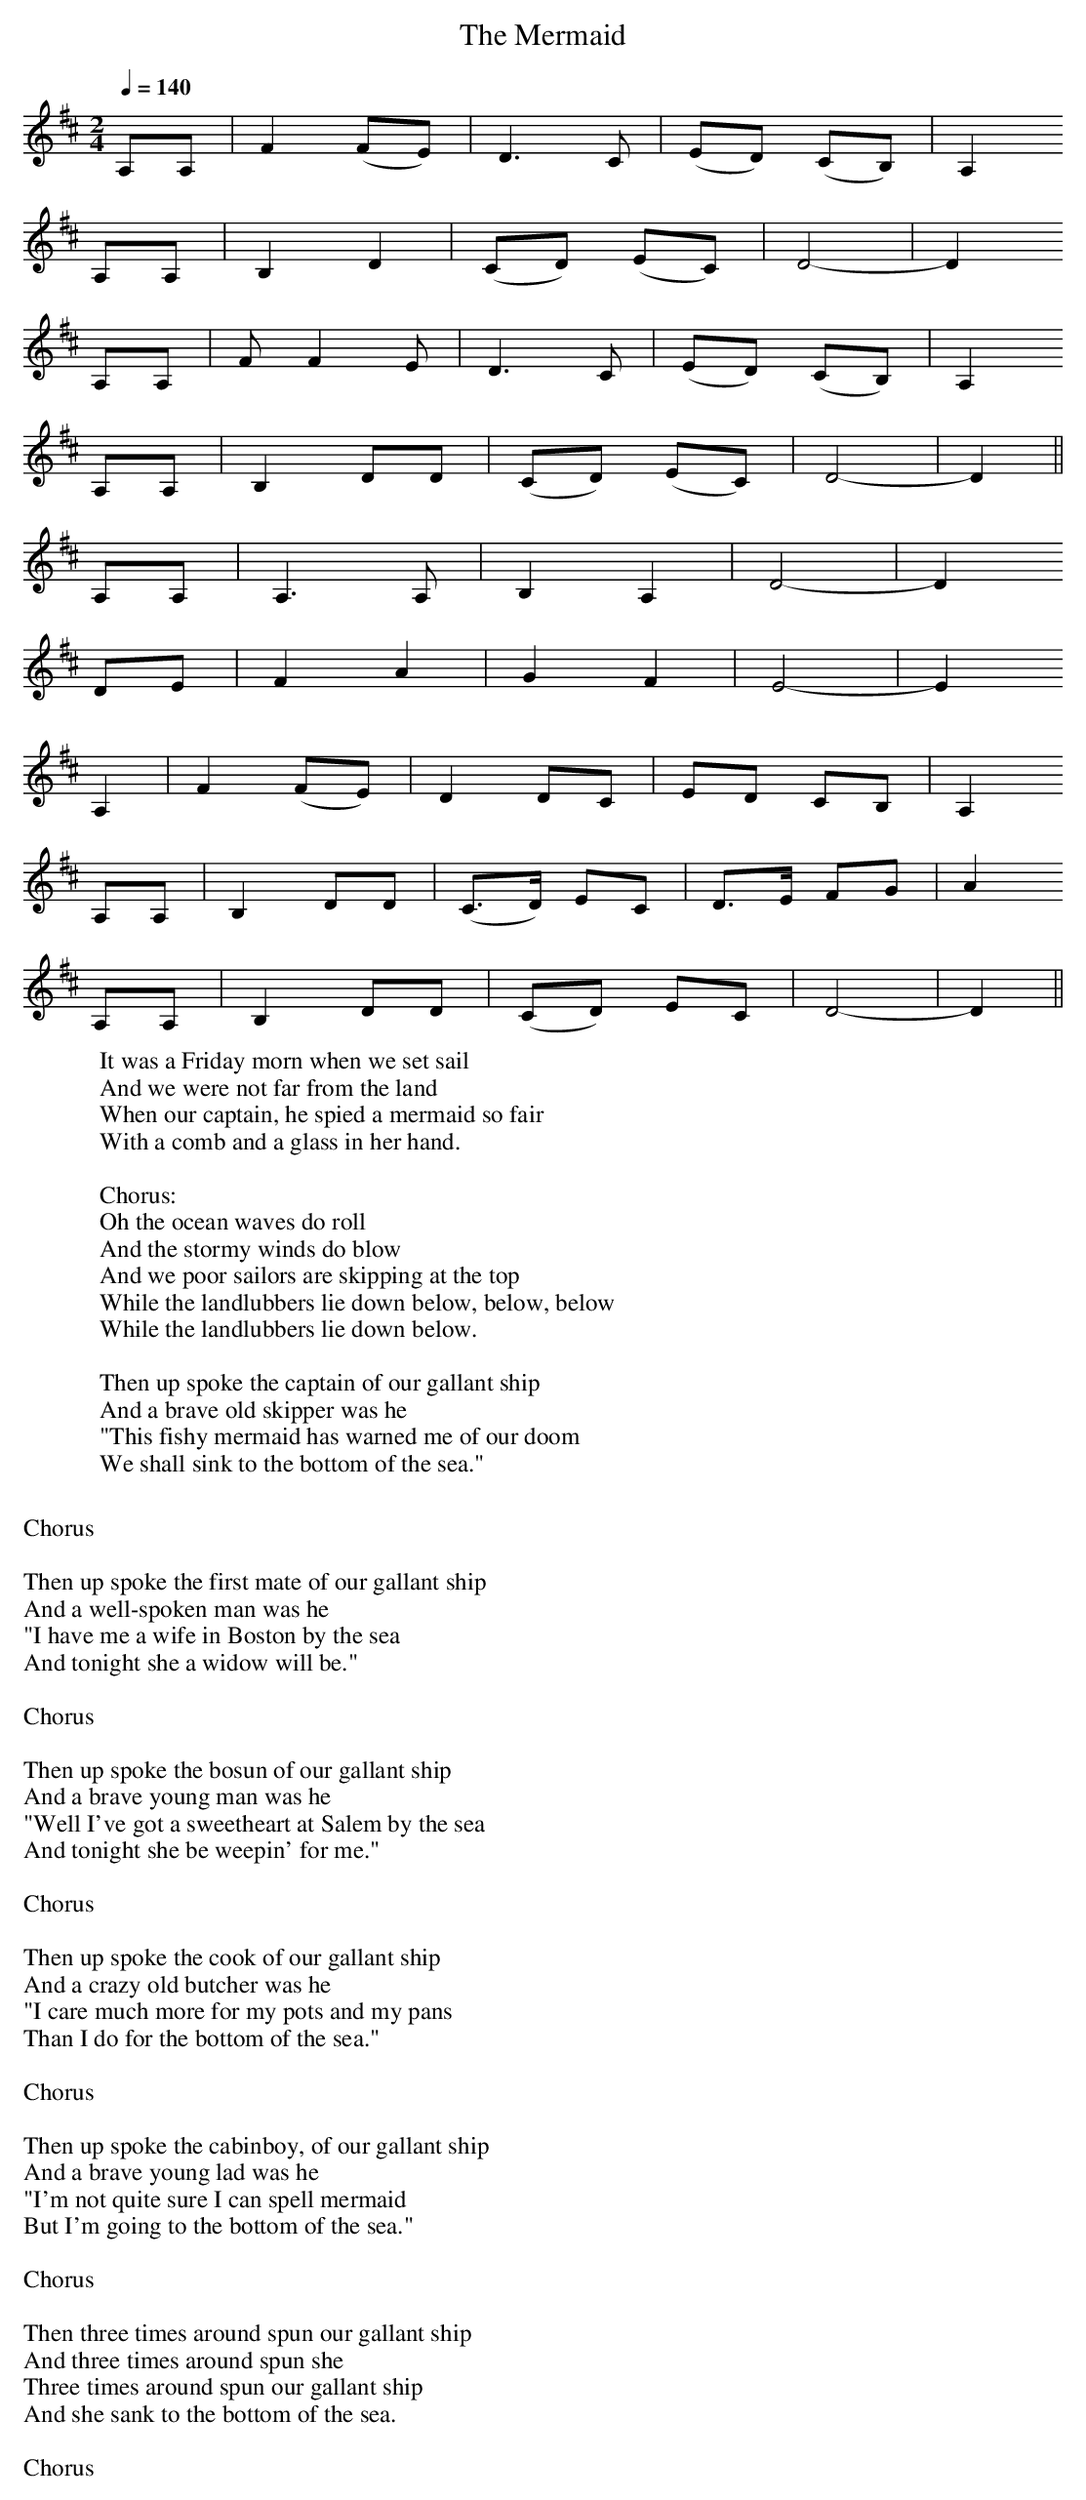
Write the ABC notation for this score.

X:1
T:Mermaid, The
M:2/4
L:1/8
Q:1/4=140
K:D
A,A, | F2 (FE) | D3 C | (ED) (CB,) | A,2
A,A, | B,2 D2 | (CD) (EC) | D4- | D2
A,A, | F F2 E | D3 C | (ED) (CB,) | A,2
A,A, | B,2 DD | (CD) (EC) | D4- | D2 ||
A,A, | A,3 A, | B,2 A,2 | D4- | D2
DE | F2 A2 | G2 F2 | E4- | E2
A,2 | F2 (FE) | D2 DC | ED CB, | A,2
A,A, | B,2 DD | (C>D) EC | D>E FG | A2
A,A, | B,2 DD | (CD) EC | D4- | D2 ||
W:It was a Friday morn when we set sail
W:And we were not far from the land
W:When our captain, he spied a mermaid so fair
W:With a comb and a glass in her hand.
W:
W:Chorus:
W:Oh the ocean waves do roll
W:And the stormy winds do blow
W:And we poor sailors are skipping at the top
W:While the landlubbers lie down below, below, below
W:While the landlubbers lie down below.
W:
W:Then up spoke the captain of our gallant ship
W:And a brave old skipper was he
W:"This fishy mermaid has warned me of our doom
W:We shall sink to the bottom of the sea."
W:
W:Chorus
W:
W:Then up spoke the first mate of our gallant ship
W:And a well-spoken man was he
W:"I have me a wife in Boston by the sea
W:And tonight she a widow will be."
W:
W:Chorus
W:
W:Then up spoke the bosun of our gallant ship
W:And a brave young man was he
W:"Well I've got a sweetheart at Salem by the sea
W:And tonight she be weepin' for me."
W:
W:Chorus
W:
W:Then up spoke the cook of our gallant ship
W:And a crazy old butcher was he
W:"I care much more for my pots and my pans
W:Than I do for the bottom of the sea."
W:
W:Chorus
W:
W:Then up spoke the cabinboy, of our gallant ship
W:And a brave young lad was he
W:"I'm not quite sure I can spell mermaid
W:But I'm going to the bottom of the sea."
W:
W:Chorus
W:
W:Then three times around spun our gallant ship
W:And three times around spun she
W:Three times around spun our gallant ship
W:And she sank to the bottom of the sea.
W:
W:Chorus
